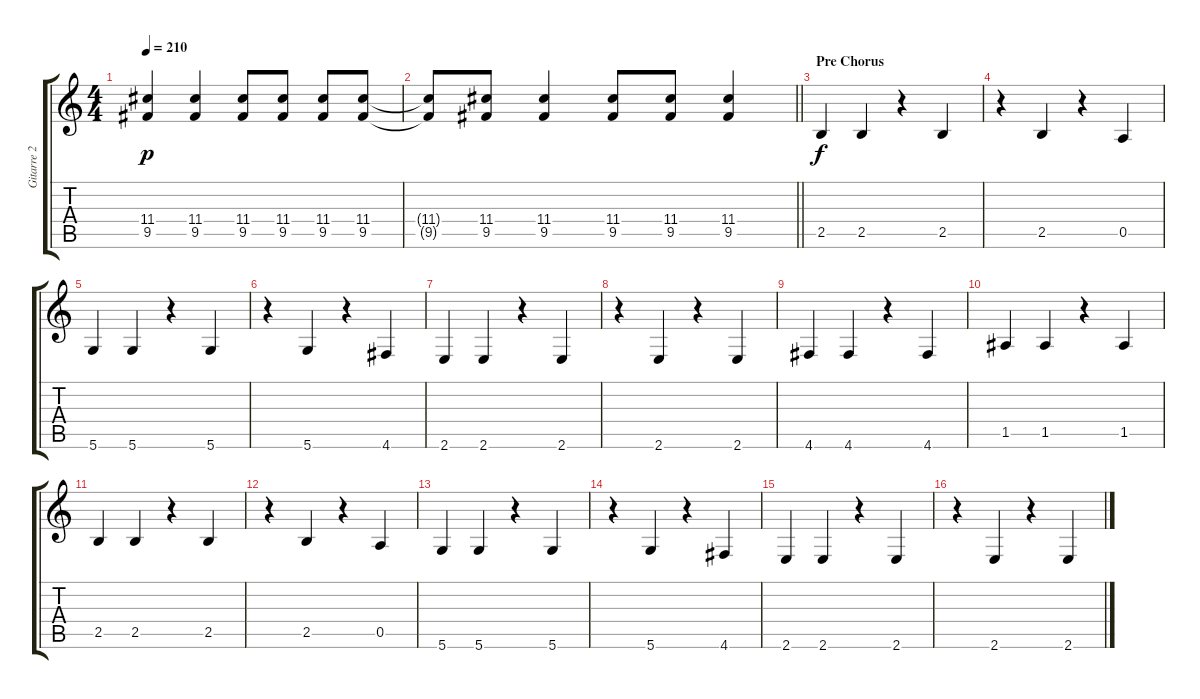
\track ("Gitarre 2" "Gitarre 2") {instrument overdrivenguitar}
\staff {score tabs}
\tuning (E4 B3 G3 D3 A2 D2) {hide}
\ts (4 4)
\tempo 210
\clef g2
\ks c
(11.4 9.5).4{dy p} (11.4 9.5).4 (11.4 9.5).8 (11.4 9.5).8 (11.4 9.5).8 (11.4 9.5).8 |
\barLineRight lightlight
(11.4{t} 9.5{t}).8 (11.4 9.5).8 (11.4 9.5).4 (11.4 9.5).8 (11.4 9.5).8 (11.4 9.5).4 |
\section ("" "Pre Chorus")
2.5.4{dy f instrument distortionguitar} 2.5.4 r.4 2.5.4 |
r.4 2.5.4 r.4 0.5.4 |
5.6.4 5.6.4 r.4 5.6.4 |
r.4 5.6.4 r.4 4.6.4 |
2.6.4 2.6.4 r.4 2.6.4 |
r.4 2.6.4 r.4 2.6.4 |
4.6.4 4.6.4 r.4 4.6.4 |
1.5.4 1.5.4 r.4 1.5.4 |
2.5.4 2.5.4 r.4 2.5.4 |
r.4 2.5.4 r.4 0.5.4 |
5.6.4 5.6.4 r.4 5.6.4 |
r.4 5.6.4 r.4 4.6.4 |
2.6.4 2.6.4 r.4 2.6.4 |
r.4 2.6.4 r.4 2.6.4
